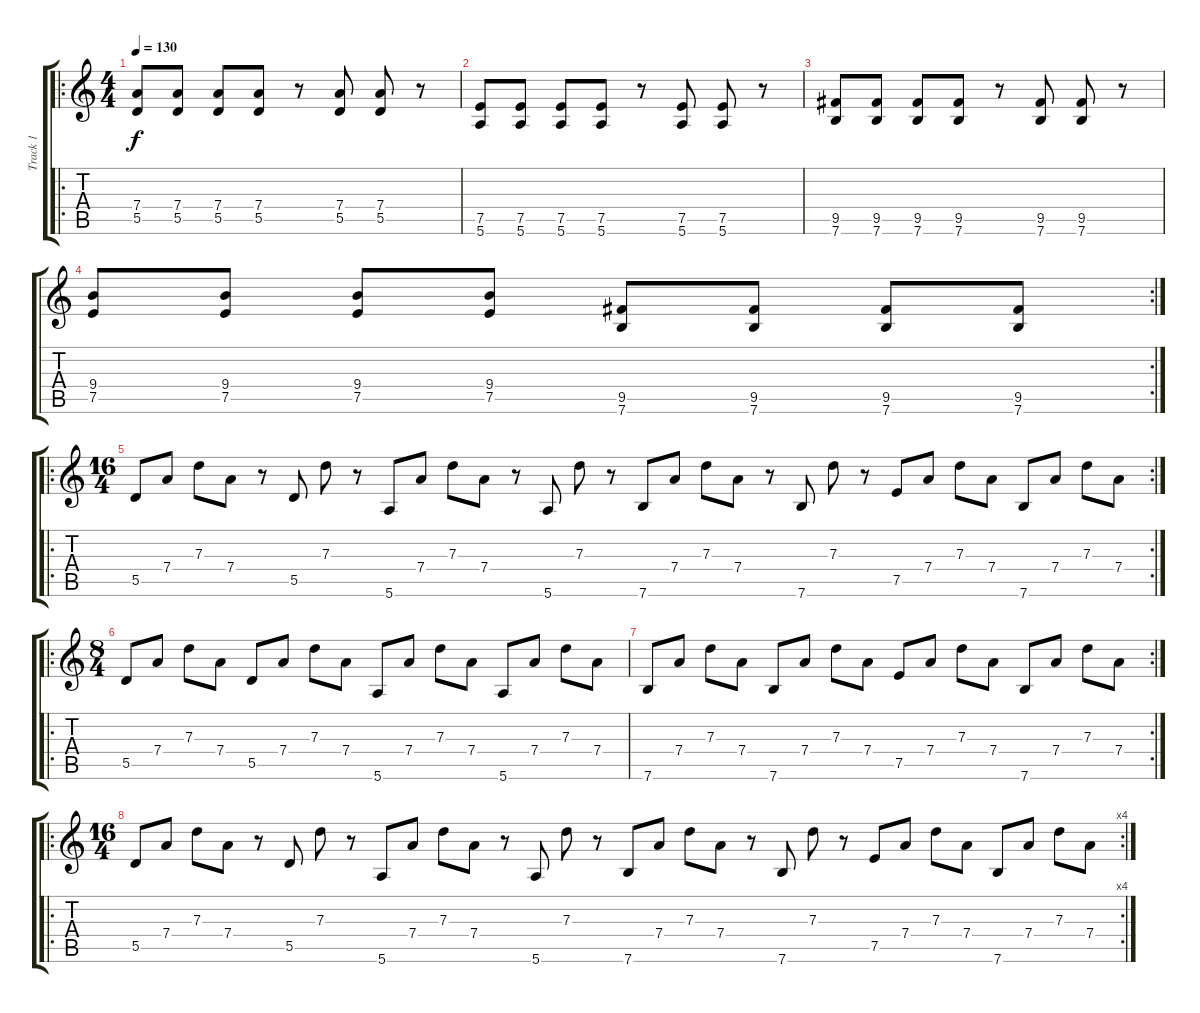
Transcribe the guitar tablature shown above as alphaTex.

\track ("Track 1" "Track 1") {instrument electricguitarclean}
\staff {score tabs}
\tuning (E4 B3 G3 D3 A2 E2) {hide}
\ro
\ts (4 4)
\tempo 130
\clef g2
\ks c
(7.4 5.5).8{dy f} (7.4 5.5).8 (7.4 5.5).8 (7.4 5.5).8 r.8 (7.4 5.5).8 (7.4 5.5).8 r.8 |
(7.5 5.6).8 (7.5 5.6).8 (7.5 5.6).8 (7.5 5.6).8 r.8 (7.5 5.6).8 (7.5 5.6).8 r.8 |
(9.5 7.6).8 (9.5 7.6).8 (9.5 7.6).8 (9.5 7.6).8 r.8 (9.5 7.6).8 (9.5 7.6).8 r.8 |
\rc 2
(9.4 7.5).8 (9.4 7.5).8 (9.4 7.5).8 (9.4 7.5).8 (9.5 7.6).8 (9.5 7.6).8 (9.5 7.6).8 (9.5 7.6).8 |
\ro
\rc 2
\ts (16 4)
5.5.8 7.4.8 7.3.8 7.4.8 r.8 5.5.8 7.3.8 r.8 5.6.8 7.4.8 7.3.8 7.4.8 r.8 5.6.8 7.3.8 r.8 7.6.8 7.4.8 7.3.8 7.4.8 r.8 7.6.8 7.3.8 r.8 7.5.8 7.4.8 7.3.8 7.4.8 7.6.8 7.4.8 7.3.8 7.4.8 |
\ro
\ts (8 4)
5.5.8 7.4.8 7.3.8 7.4.8 5.5.8 7.4.8 7.3.8 7.4.8 5.6.8 7.4.8 7.3.8 7.4.8 5.6.8 7.4.8 7.3.8 7.4.8 |
\rc 2
7.6.8 7.4.8 7.3.8 7.4.8 7.6.8 7.4.8 7.3.8 7.4.8 7.5.8 7.4.8 7.3.8 7.4.8 7.6.8 7.4.8 7.3.8 7.4.8 |
\ro
\rc 4
\ts (16 4)
5.5.8 7.4.8 7.3.8 7.4.8 r.8 5.5.8 7.3.8 r.8 5.6.8 7.4.8 7.3.8 7.4.8 r.8 5.6.8 7.3.8 r.8 7.6.8 7.4.8 7.3.8 7.4.8 r.8 7.6.8 7.3.8 r.8 7.5.8 7.4.8 7.3.8 7.4.8 7.6.8 7.4.8 7.3.8 7.4.8
